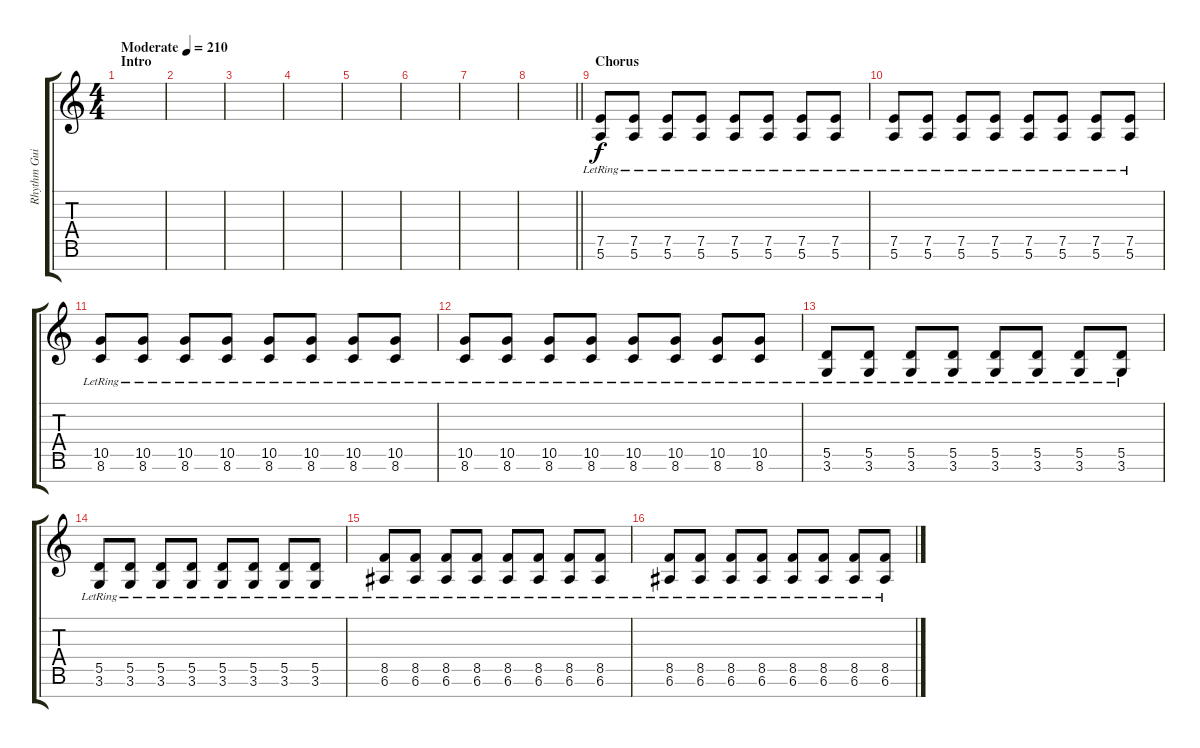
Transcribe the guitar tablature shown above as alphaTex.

\track ("Rhythm Guitar 2" "Rhythm Gui") {instrument overdrivenguitar}
\staff {score tabs}
\tuning (E4 B3 G3 D3 A2 E2 B1) {hide}
\ts (4 4)
\section ("" "Intro")
\tempo (210 "Moderate")
\clef g2
\ks c
|
|
|
|
|
|
|
\barLineRight lightlight
|
\section ("" "Chorus")
(7.5{lr} 5.6{lr}).8 (7.5{lr} 5.6{lr}).8 (7.5{lr} 5.6{lr}).8 (7.5{lr} 5.6{lr}).8 (7.5{lr} 5.6{lr}).8 (7.5{lr} 5.6{lr}).8 (7.5{lr} 5.6{lr}).8 (7.5{lr} 5.6{lr}).8 |
(7.5{lr} 5.6{lr}).8 (7.5{lr} 5.6{lr}).8 (7.5{lr} 5.6{lr}).8 (7.5{lr} 5.6{lr}).8 (7.5{lr} 5.6{lr}).8 (7.5{lr} 5.6{lr}).8 (7.5{lr} 5.6{lr}).8 (7.5{lr} 5.6{lr}).8 |
(10.5{lr} 8.6{lr}).8 (10.5{lr} 8.6{lr}).8 (10.5{lr} 8.6{lr}).8 (10.5{lr} 8.6{lr}).8 (10.5{lr} 8.6{lr}).8 (10.5{lr} 8.6{lr}).8 (10.5{lr} 8.6{lr}).8 (10.5{lr} 8.6{lr}).8 |
(10.5{lr} 8.6{lr}).8 (10.5{lr} 8.6{lr}).8 (10.5{lr} 8.6{lr}).8 (10.5{lr} 8.6{lr}).8 (10.5{lr} 8.6{lr}).8 (10.5{lr} 8.6{lr}).8 (10.5{lr} 8.6{lr}).8 (10.5{lr} 8.6{lr}).8 |
(5.5{lr} 3.6{lr}).8 (5.5{lr} 3.6{lr}).8 (5.5{lr} 3.6{lr}).8 (5.5{lr} 3.6{lr}).8 (5.5{lr} 3.6{lr}).8 (5.5{lr} 3.6{lr}).8 (5.5{lr} 3.6{lr}).8 (5.5{lr} 3.6{lr}).8 |
(5.5{lr} 3.6{lr}).8 (5.5{lr} 3.6{lr}).8 (5.5{lr} 3.6{lr}).8 (5.5{lr} 3.6{lr}).8 (5.5{lr} 3.6{lr}).8 (5.5{lr} 3.6{lr}).8 (5.5{lr} 3.6{lr}).8 (5.5{lr} 3.6{lr}).8 |
(8.5{lr} 6.6{lr}).8 (8.5{lr} 6.6{lr}).8 (8.5{lr} 6.6{lr}).8 (8.5{lr} 6.6{lr}).8 (8.5{lr} 6.6{lr}).8 (8.5{lr} 6.6{lr}).8 (8.5{lr} 6.6{lr}).8 (8.5{lr} 6.6{lr}).8 |
(8.5{lr} 6.6{lr}).8 (8.5{lr} 6.6{lr}).8 (8.5{lr} 6.6{lr}).8 (8.5{lr} 6.6{lr}).8 (8.5{lr} 6.6{lr}).8 (8.5{lr} 6.6{lr}).8 (8.5{lr} 6.6{lr}).8 (8.5{lr} 6.6{lr}).8
